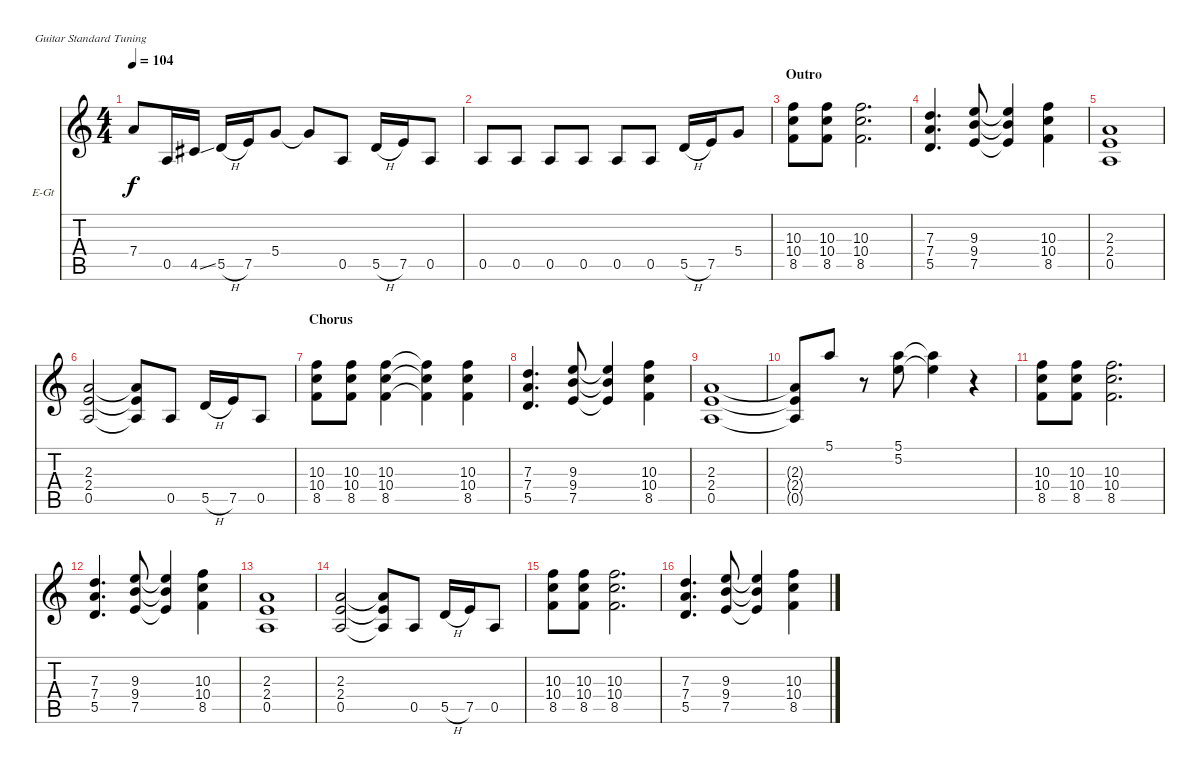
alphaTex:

\defaultSystemsLayout 4
\bracketExtendMode nobrackets
\firstSystemTrackNameOrientation horizontal
\otherSystemsTrackNameOrientation horizontal
\track ("Mike McCready (Drive)" "E-Gt") {instrument overdrivenguitar}
\staff {score tabs}
\tuning (E4 B3 G3 D3 A2 E2)
\ts (4 4)
\tempo 104
\clef g2
\ks c
7.4.8{dy f} 0.5.16 4.5{ss}.16 5.5{h}.16 7.5.16 5.4.8 5.4{t}.8 0.5.8 5.5{h}.16 7.5.16 0.5.8 |
0.5.8 0.5.8 0.5.8 0.5.8 0.5.8 0.5.8 5.5{h}.16 7.5.16 5.4.8 |
\section ("" "Outro")
(10.3 10.4 8.5).8 (10.3 10.4 8.5).8 (10.3 10.4 8.5).2{d} |
(7.3 7.4 5.5).4{d} (9.3 9.4 7.5).8 (9.3{t} 9.4{t} 7.5{t}).4 (10.3 10.4 8.5).4 |
(2.3 2.4 0.5).1 |
(2.3 2.4 0.5).2 (2.3{t} 2.4{t} 0.5{t}).8 0.5.8 5.5{h}.16 7.5.16 0.5.8 |
\section ("" "Chorus")
(10.3 10.4 8.5).8 (10.3 10.4 8.5).8 (10.3 10.4 8.5).4 (10.3{t} 10.4{t} 8.5{t}).4 (10.3 10.4 8.5).4 |
(7.3 7.4 5.5).4{d} (9.3 9.4 7.5).8 (9.3{t} 9.4{t} 7.5{t}).4 (10.3 10.4 8.5).4 |
(2.3 2.4 0.5).1 |
(2.3{t} 2.4{t} 0.5{t}).8 5.1.8 r.8 (5.1 5.2).8 (5.1{t} 5.2{t}).4 r.4 |
(10.3 10.4 8.5).8 (10.3 10.4 8.5).8 (10.3 10.4 8.5).2{d} |
(7.3 7.4 5.5).4{d} (9.3 9.4 7.5).8 (9.3{t} 9.4{t} 7.5{t}).4 (10.3 10.4 8.5).4 |
(2.3 2.4 0.5).1 |
(2.3 2.4 0.5).2 (2.3{t} 2.4{t} 0.5{t}).8 0.5.8 5.5{h}.16 7.5.16 0.5.8 |
(10.3 10.4 8.5).8 (10.3 10.4 8.5).8 (10.3 10.4 8.5).2{d} |
(7.3 7.4 5.5).4{d} (9.3 9.4 7.5).8 (9.3{t} 9.4{t} 7.5{t}).4 (10.3 10.4 8.5).4
